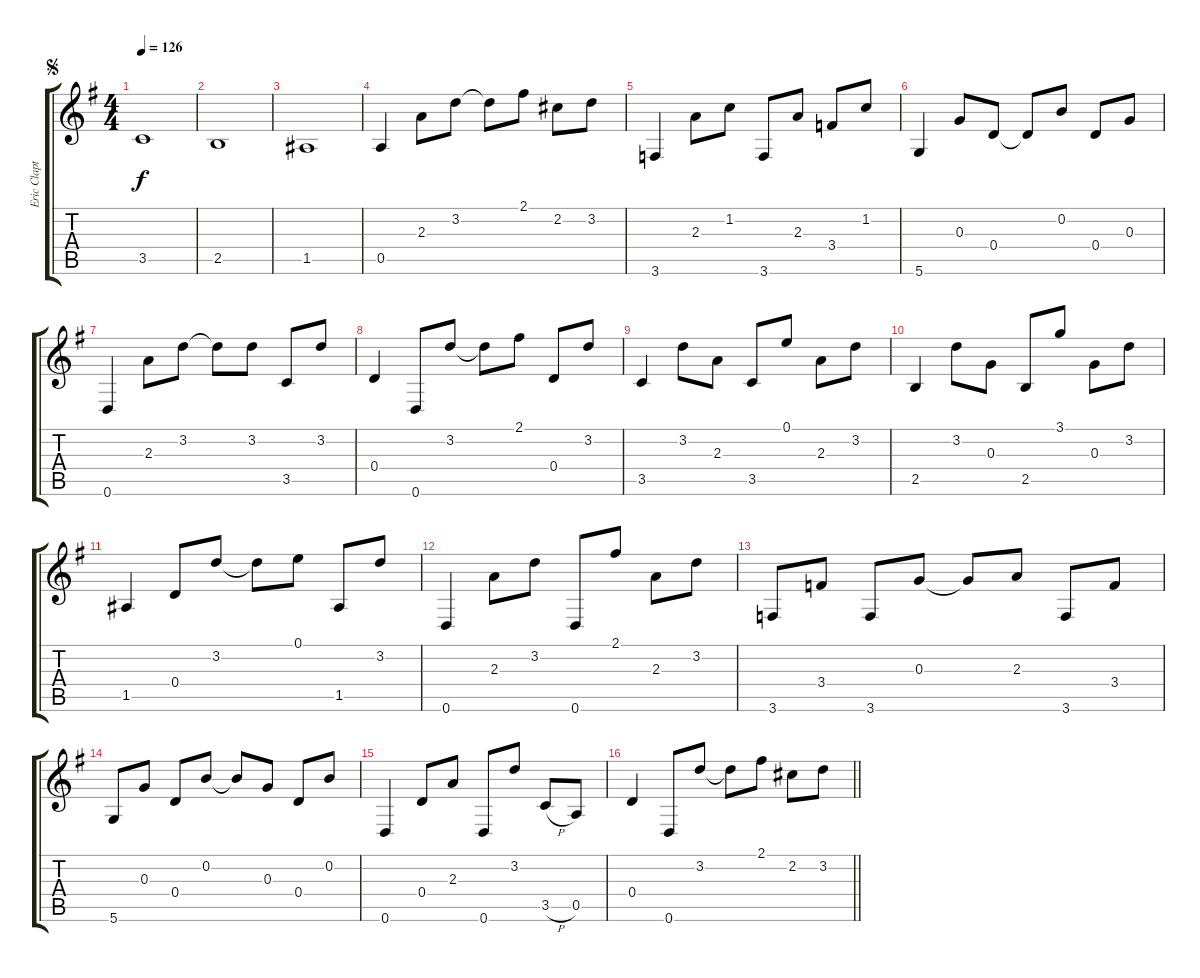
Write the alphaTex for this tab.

\track ("Eric Clapton - Gtr.1" "Eric Clapt") {instrument acousticguitarnylon}
\staff {score tabs}
\tuning (E4 B3 G3 D3 A2 D2) {hide}
\ts (4 4)
\jump segno
\tempo 126
\clef g2
\ks g
3.5.1{dy f} |
2.5.1 |
1.5.1 |
0.5.4 2.3.8 3.2.8 3.2{t}.8 2.1.8 2.2.8 3.2.8 |
3.6.4 2.3.8 1.2.8 3.6.8 2.3.8 3.4.8 1.2.8 |
5.6.4 0.3.8 0.4.8 0.4{t}.8 0.2.8 0.4.8 0.3.8 |
0.6.4 2.3.8 3.2.8 3.2{t}.8 3.2.8 3.5.8 3.2.8 |
0.4.4 0.6.8 3.2.8 3.2{t}.8 2.1.8 0.4.8 3.2.8 |
3.5.4 3.2.8 2.3.8 3.5.8 0.1.8 2.3.8 3.2.8 |
2.5.4 3.2.8 0.3.8 2.5.8 3.1.8 0.3.8 3.2.8 |
1.5.4 0.4.8 3.2.8 3.2{t}.8 0.1.8 1.5.8 3.2.8 |
0.6.4 2.3.8 3.2.8 0.6.8 2.1.8 2.3.8 3.2.8 |
3.6.8 3.4.8 3.6.8 0.3.8 0.3{t}.8 2.3.8 3.6.8 3.4.8 |
5.6.8 0.3.8 0.4.8 0.2.8 0.2{t}.8 0.3.8 0.4.8 0.2.8 |
0.6.4 0.4.8 2.3.8 0.6.8 3.2.8 3.5{h}.8 0.5.8 |
\barLineRight lightlight
0.4.4 0.6.8 3.2.8 3.2{t}.8 2.1.8 2.2.8 3.2.8
